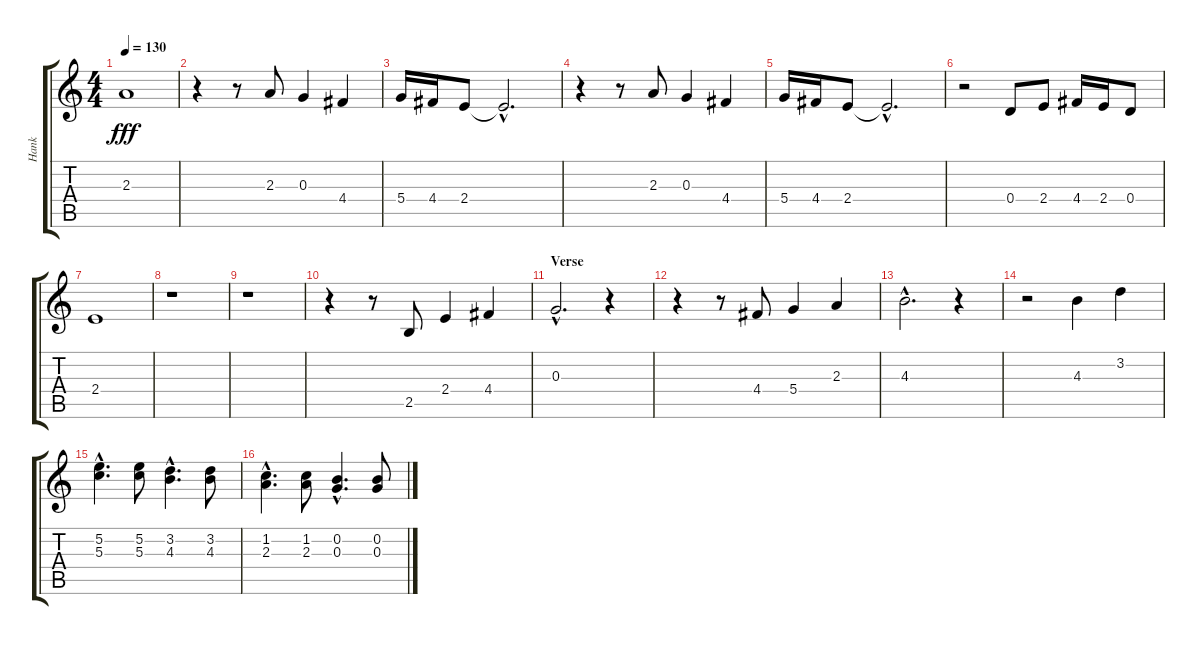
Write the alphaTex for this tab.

\track ("Hank" "Hank") {instrument electricguitarclean}
\staff {score tabs}
\tuning (E4 B3 G3 D3 A2 E2) {hide}
\ts (4 4)
\tempo 130
\clef g2
\ks c
2.3.1{dy fff} |
r.4 r.8 2.3.8 0.3.4 4.4.4 |
5.4.16 4.4.16 2.4.8 2.4{hac t}.2{d} |
r.4 r.8 2.3.8 0.3.4 4.4.4 |
5.4.16 4.4.16 2.4.8 2.4{hac t}.2{d} |
r.2 0.4.8 2.4.8 4.4.16 2.4.16 0.4.8 |
2.4.1 |
r.1 |
r.1 |
r.4 r.8 2.5.8 2.4.4 4.4.4 |
\section ("" "Verse")
0.3{hac}.2{d} r.4 |
r.4 r.8 4.4.8 5.4.4 2.3.4 |
4.3{hac}.2{d} r.4 |
r.2 4.3.4 3.2.4 |
(5.2{hac} 5.3{hac}).4{d} (5.2 5.3).8 (3.2{hac} 4.3{hac}).4{d} (3.2 4.3).8 |
(1.2{hac} 2.3{hac}).4{d} (1.2 2.3).8 (0.2{hac} 0.3{hac}).4{d} (0.2 0.3).8
